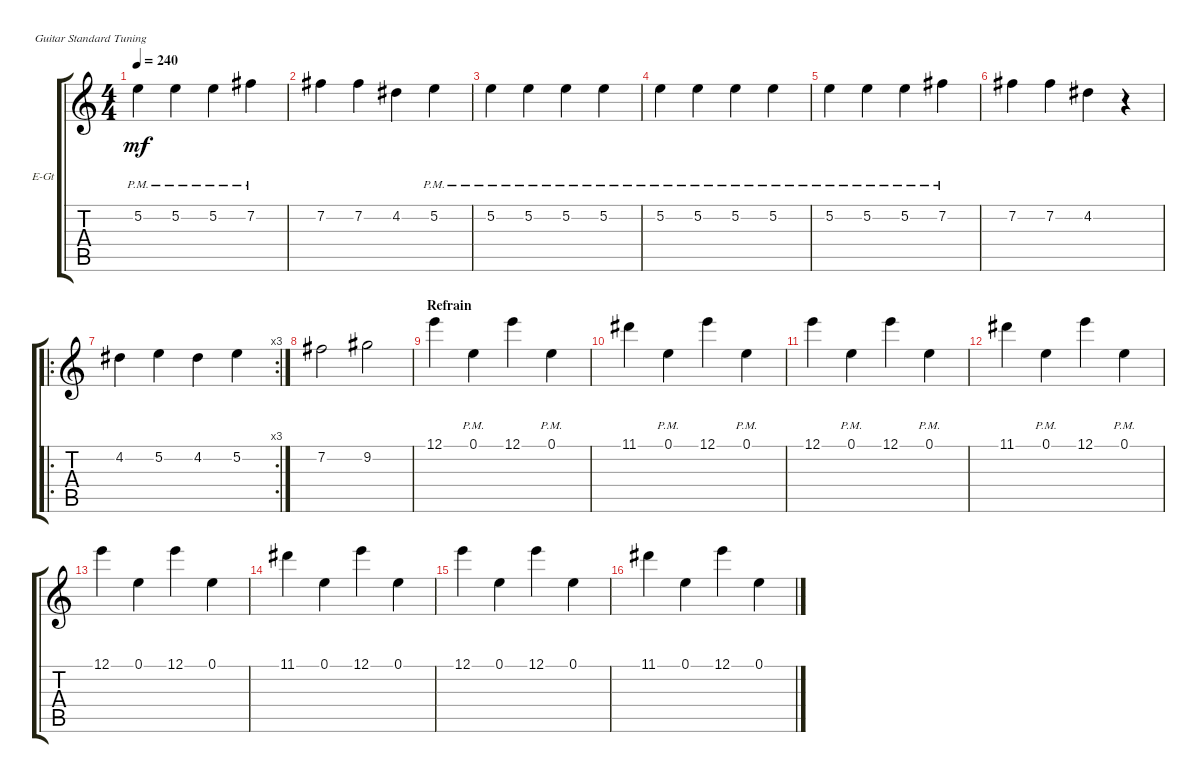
\defaultSystemsLayout 4
\bracketExtendMode groupsimilarinstruments
\firstSystemTrackNameOrientation horizontal
\otherSystemsTrackNameOrientation horizontal
\track ("Lead Guitar" "E-Gt") {instrument overdrivenguitar}
\staff {score tabs}
\tuning (E4 B3 G3 D3 A2 E2)
\ts (4 4)
\tempo 240
\clef g2
\ks c
5.2{pm}.4{lyrics (0 "") lyrics (1 "") lyrics (2 "") lyrics (3 "") lyrics (4 "") dy mf} 5.2{pm}.4{lyrics (0 "") lyrics (1 "") lyrics (2 "") lyrics (3 "") lyrics (4 "")} 5.2{pm}.4 7.2{pm}.4 |
7.2.4{lyrics (0 "") lyrics (1 "") lyrics (2 "") lyrics (3 "") lyrics (4 "")} 7.2.4{lyrics (0 "") lyrics (1 "") lyrics (2 "") lyrics (3 "") lyrics (4 "")} 4.2.4 5.2{pm}.4 |
5.2{pm}.4{lyrics (0 "") lyrics (1 "") lyrics (2 "") lyrics (3 "") lyrics (4 "")} 5.2{pm}.4{lyrics (0 "") lyrics (1 "") lyrics (2 "") lyrics (3 "") lyrics (4 "")} 5.2{pm}.4 5.2{pm}.4 |
5.2{pm}.4{lyrics (0 "") lyrics (1 "") lyrics (2 "") lyrics (3 "") lyrics (4 "")} 5.2{pm}.4{lyrics (0 "") lyrics (1 "") lyrics (2 "") lyrics (3 "") lyrics (4 "")} 5.2{pm}.4 5.2{pm}.4 |
5.2{pm}.4{lyrics (0 "") lyrics (1 "") lyrics (2 "") lyrics (3 "") lyrics (4 "")} 5.2{pm}.4{lyrics (0 "") lyrics (1 "") lyrics (2 "") lyrics (3 "") lyrics (4 "")} 5.2{pm}.4 7.2{pm}.4 |
7.2.4{lyrics (0 "") lyrics (1 "") lyrics (2 "") lyrics (3 "") lyrics (4 "")} 7.2.4{lyrics (0 "") lyrics (1 "") lyrics (2 "") lyrics (3 "") lyrics (4 "")} 4.2.4 r.4 |
\ro
\rc 3
4.2.4{lyrics (0 "") lyrics (1 "") lyrics (2 "") lyrics (3 "") lyrics (4 "")} 5.2.4{lyrics (0 "") lyrics (1 "") lyrics (2 "") lyrics (3 "") lyrics (4 "")} 4.2.4 5.2.4 |
7.2.2{lyrics (0 "") lyrics (1 "") lyrics (2 "") lyrics (3 "") lyrics (4 "")} 9.2.2{lyrics (0 "") lyrics (1 "") lyrics (2 "") lyrics (3 "") lyrics (4 "")} |
\section ("" "Refrain")
12.1.4{lyrics (0 "") lyrics (1 "") lyrics (2 "") lyrics (3 "") lyrics (4 "")} 0.1{pm}.4 12.1.4 0.1{pm}.4 |
11.1.4{lyrics (0 "") lyrics (1 "") lyrics (2 "") lyrics (3 "") lyrics (4 "")} 0.1{pm}.4 12.1.4 0.1{pm}.4 |
12.1.4{lyrics (0 "") lyrics (1 "") lyrics (2 "") lyrics (3 "") lyrics (4 "")} 0.1{pm}.4 12.1.4 0.1{pm}.4 |
11.1.4{lyrics (0 "") lyrics (1 "") lyrics (2 "") lyrics (3 "") lyrics (4 "")} 0.1{pm}.4 12.1.4 0.1{pm}.4 |
12.1.4{lyrics (0 "") lyrics (1 "") lyrics (2 "") lyrics (3 "") lyrics (4 "")} 0.1.4 12.1.4 0.1.4 |
11.1.4{lyrics (0 "") lyrics (1 "") lyrics (2 "") lyrics (3 "") lyrics (4 "")} 0.1.4 12.1.4 0.1.4 |
12.1.4{lyrics (0 "") lyrics (1 "") lyrics (2 "") lyrics (3 "") lyrics (4 "")} 0.1.4 12.1.4 0.1.4 |
11.1.4{lyrics (0 "") lyrics (1 "") lyrics (2 "") lyrics (3 "") lyrics (4 "")} 0.1.4 12.1.4 0.1.4
